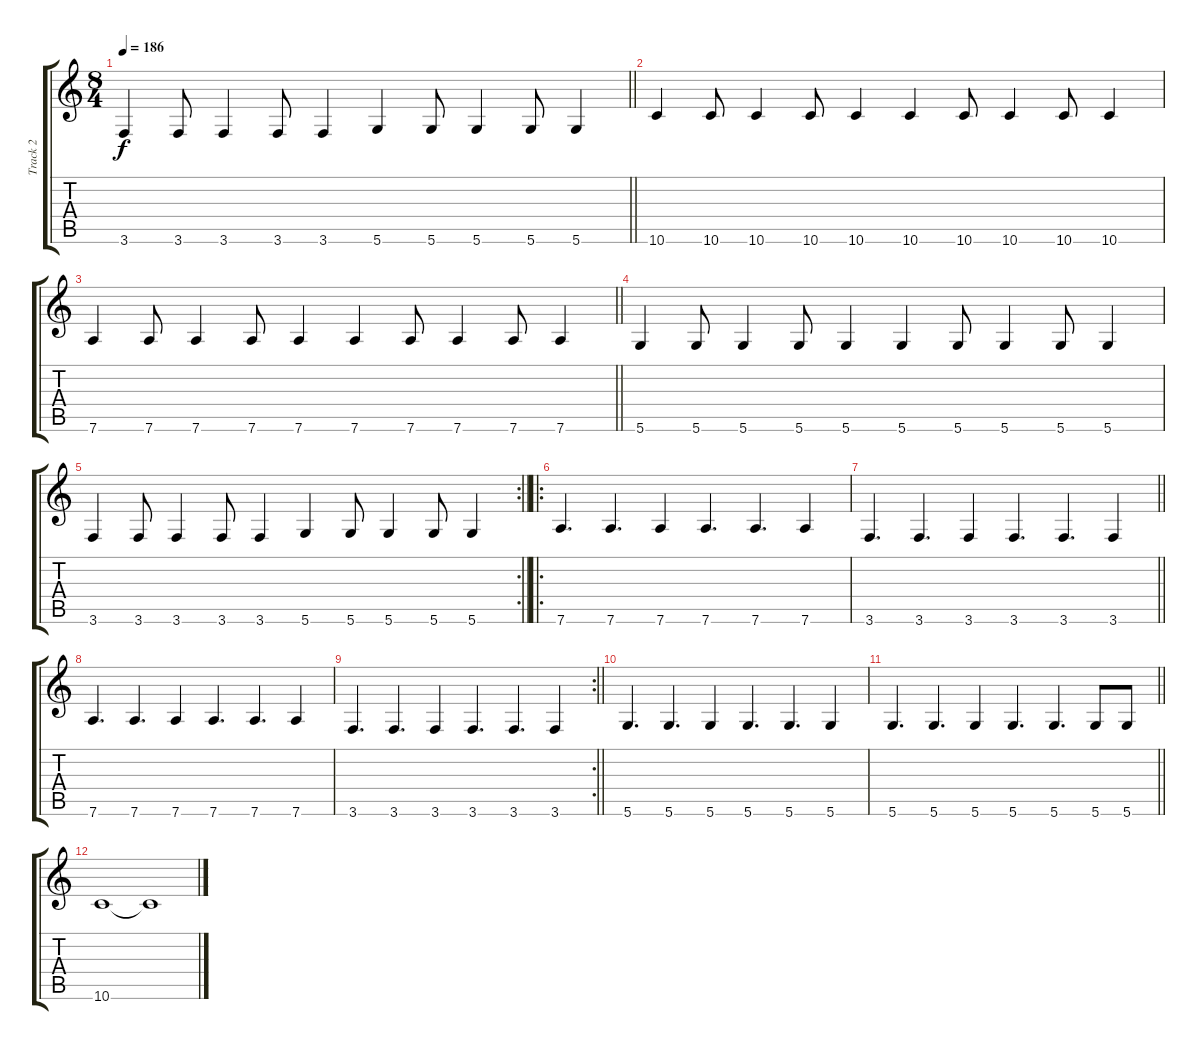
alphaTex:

\track ("Track 2" "Track 2") {instrument electricbasspick}
\staff {score tabs}
\tuning (E4 B3 G3 D3 A2 D2) {hide}
\ts (8 4)
\tempo 186
\clef g2
\barLineRight lightlight
\ks c
3.6.4{dy f} 3.6.8 3.6.4 3.6.8 3.6.4 5.6.4 5.6.8 5.6.4 5.6.8 5.6.4 |
10.6.4 10.6.8 10.6.4 10.6.8 10.6.4 10.6.4 10.6.8 10.6.4 10.6.8 10.6.4 |
\barLineRight lightlight
7.6.4 7.6.8 7.6.4 7.6.8 7.6.4 7.6.4 7.6.8 7.6.4 7.6.8 7.6.4 |
5.6.4 5.6.8 5.6.4 5.6.8 5.6.4 5.6.4 5.6.8 5.6.4 5.6.8 5.6.4 |
\rc 2
\barLineRight lightlight
3.6.4 3.6.8 3.6.4 3.6.8 3.6.4 5.6.4 5.6.8 5.6.4 5.6.8 5.6.4 |
\ro
7.6.4{d} 7.6.4{d} 7.6.4 7.6.4{d} 7.6.4{d} 7.6.4 |
\barLineRight lightlight
3.6.4{d} 3.6.4{d} 3.6.4 3.6.4{d} 3.6.4{d} 3.6.4 |
7.6.4{d} 7.6.4{d} 7.6.4 7.6.4{d} 7.6.4{d} 7.6.4 |
\rc 2
\barLineRight lightlight
3.6.4{d} 3.6.4{d} 3.6.4 3.6.4{d} 3.6.4{d} 3.6.4 |
5.6.4{d} 5.6.4{d} 5.6.4 5.6.4{d} 5.6.4{d} 5.6.4 |
\barLineRight lightlight
5.6.4{d} 5.6.4{d} 5.6.4 5.6.4{d} 5.6.4{d} 5.6.8 5.6.8 |
10.6.1 10.6{t}.1
